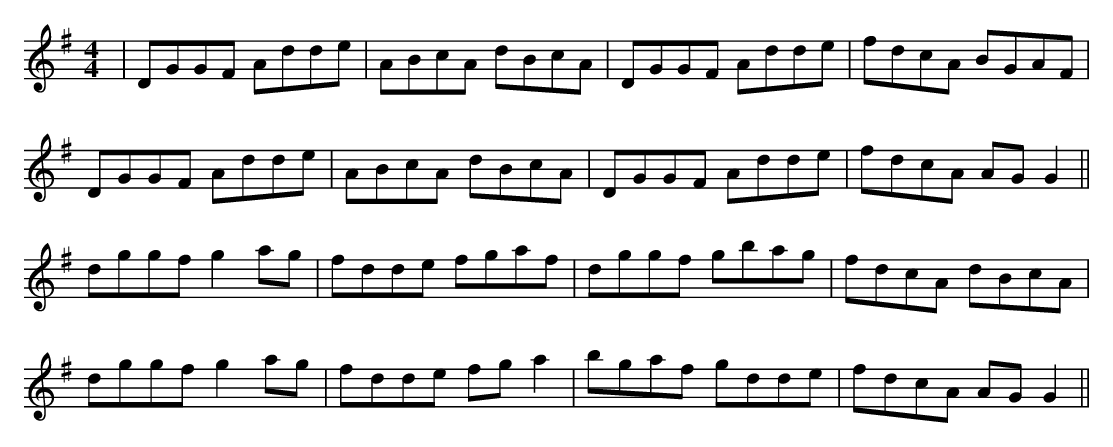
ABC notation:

X:1
M:4/4
K:G
|DGGF Adde|ABcA dBcA|DGGF Adde|fdcA BGAF|
DGGF Adde|ABcA dBcA|DGGF Adde|fdcA AG G2||
dggf g2 ag|fdde fgaf|dggf gbag|fdcA dBcA|
dggf g2 ag|fdde fg a2|bgaf gdde|fdcA AG G2||
